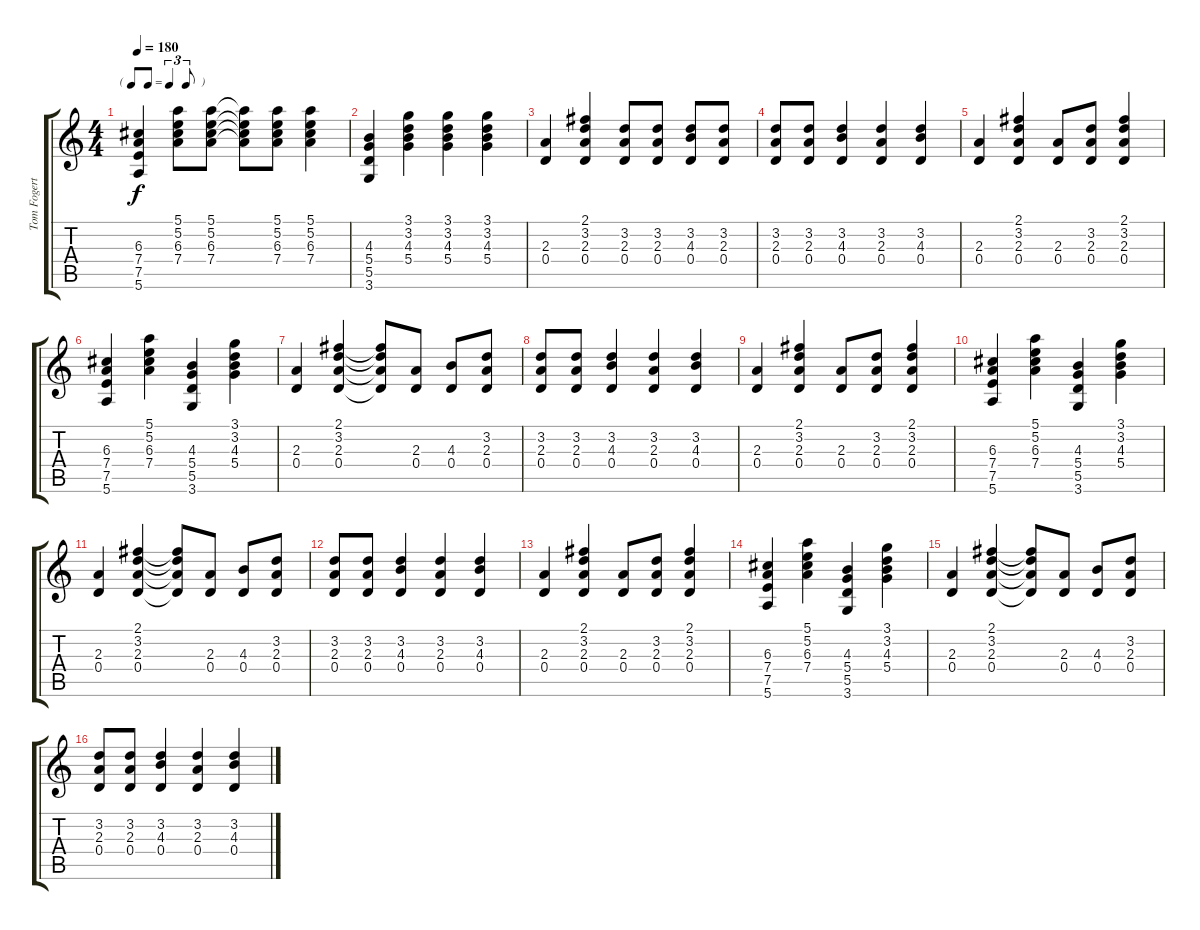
\track ("Tom Fogerty" "Tom Fogert") {instrument acousticguitarsteel}
\staff {score tabs}
\tuning (E4 B3 G3 D3 A2 E2) {hide}
\ts (4 4)
\tf triplet8th
\tempo 180
\clef g2
\ks c
(6.3 7.4 7.5 5.6).4{dy f} (5.1 5.2 6.3 7.4).8 (5.1 5.2 6.3 7.4).8 (5.1{t} 5.2{t} 6.3{t} 7.4{t}).8 (5.1 5.2 6.3 7.4).8 (5.1 5.2 6.3 7.4).4 |
(4.3 5.4 5.5 3.6).4 (3.1 3.2 4.3 5.4).4 (3.1 3.2 4.3 5.4).4 (3.1 3.2 4.3 5.4).4 |
(2.3 0.4).4 (2.1 3.2 2.3 0.4).4 (3.2 2.3 0.4).8 (3.2 2.3 0.4).8 (3.2 4.3 0.4).8 (3.2 2.3 0.4).8 |
(3.2 2.3 0.4).8 (3.2 2.3 0.4).8 (3.2 4.3 0.4).4 (3.2 2.3 0.4).4 (3.2 4.3 0.4).4 |
(2.3 0.4).4 (2.1 3.2 2.3 0.4).4 (2.3 0.4).8 (3.2 2.3 0.4).8 (2.1 3.2 2.3 0.4).4 |
(6.3 7.4 7.5 5.6).4 (5.1 5.2 6.3 7.4).4 (4.3 5.4 5.5 3.6).4 (3.1 3.2 4.3 5.4).4 |
(2.3 0.4).4 (2.1 3.2 2.3 0.4).4 (2.1{t} 3.2{t} 2.3{t} 0.4{t}).8 (2.3 0.4).8 (4.3 0.4).8 (3.2 2.3 0.4).8 |
(3.2 2.3 0.4).8 (3.2 2.3 0.4).8 (3.2 4.3 0.4).4 (3.2 2.3 0.4).4 (3.2 4.3 0.4).4 |
(2.3 0.4).4 (2.1 3.2 2.3 0.4).4 (2.3 0.4).8 (3.2 2.3 0.4).8 (2.1 3.2 2.3 0.4).4 |
(6.3 7.4 7.5 5.6).4 (5.1 5.2 6.3 7.4).4 (4.3 5.4 5.5 3.6).4 (3.1 3.2 4.3 5.4).4 |
(2.3 0.4).4 (2.1 3.2 2.3 0.4).4 (2.1{t} 3.2{t} 2.3{t} 0.4{t}).8 (2.3 0.4).8 (4.3 0.4).8 (3.2 2.3 0.4).8 |
(3.2 2.3 0.4).8 (3.2 2.3 0.4).8 (3.2 4.3 0.4).4 (3.2 2.3 0.4).4 (3.2 4.3 0.4).4 |
(2.3 0.4).4 (2.1 3.2 2.3 0.4).4 (2.3 0.4).8 (3.2 2.3 0.4).8 (2.1 3.2 2.3 0.4).4 |
(6.3 7.4 7.5 5.6).4 (5.1 5.2 6.3 7.4).4 (4.3 5.4 5.5 3.6).4 (3.1 3.2 4.3 5.4).4 |
(2.3 0.4).4 (2.1 3.2 2.3 0.4).4 (2.1{t} 3.2{t} 2.3{t} 0.4{t}).8 (2.3 0.4).8 (4.3 0.4).8 (3.2 2.3 0.4).8 |
(3.2 2.3 0.4).8 (3.2 2.3 0.4).8 (3.2 4.3 0.4).4 (3.2 2.3 0.4).4 (3.2 4.3 0.4).4
